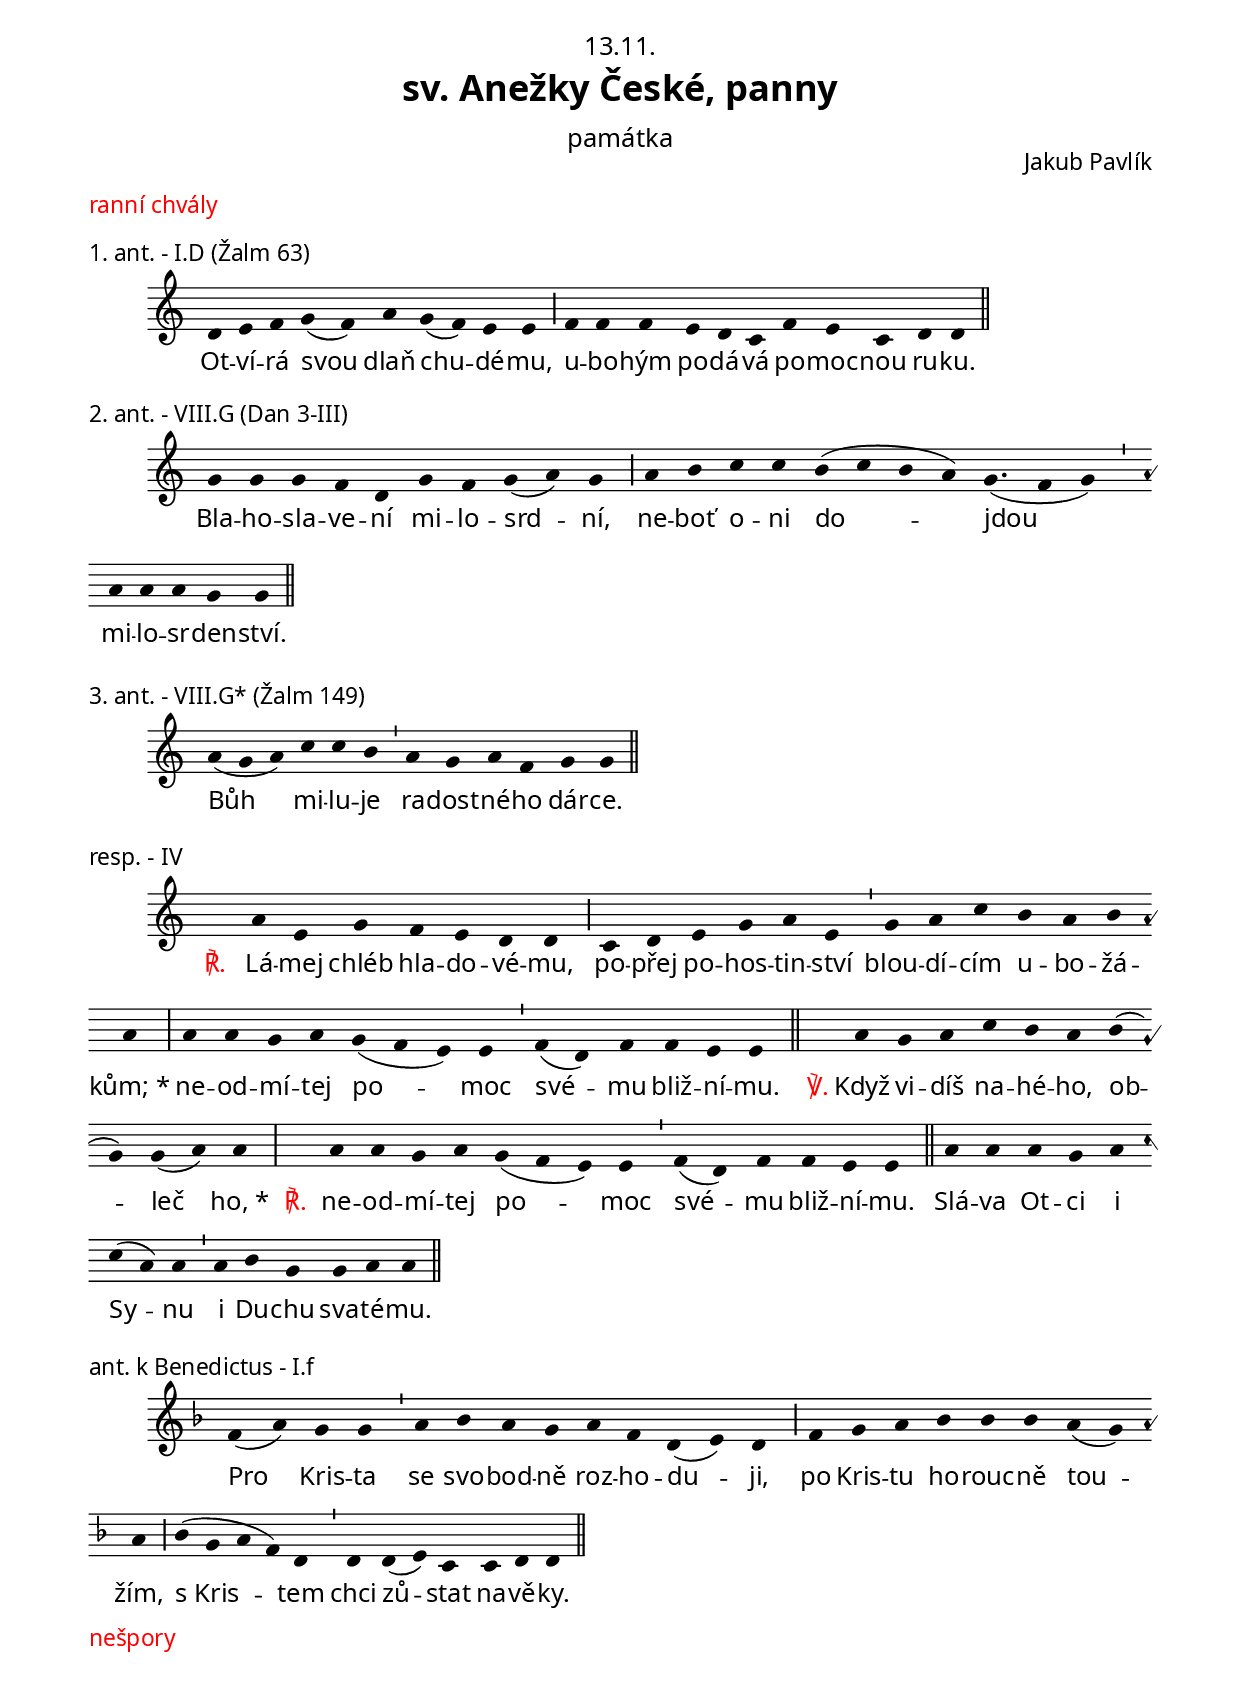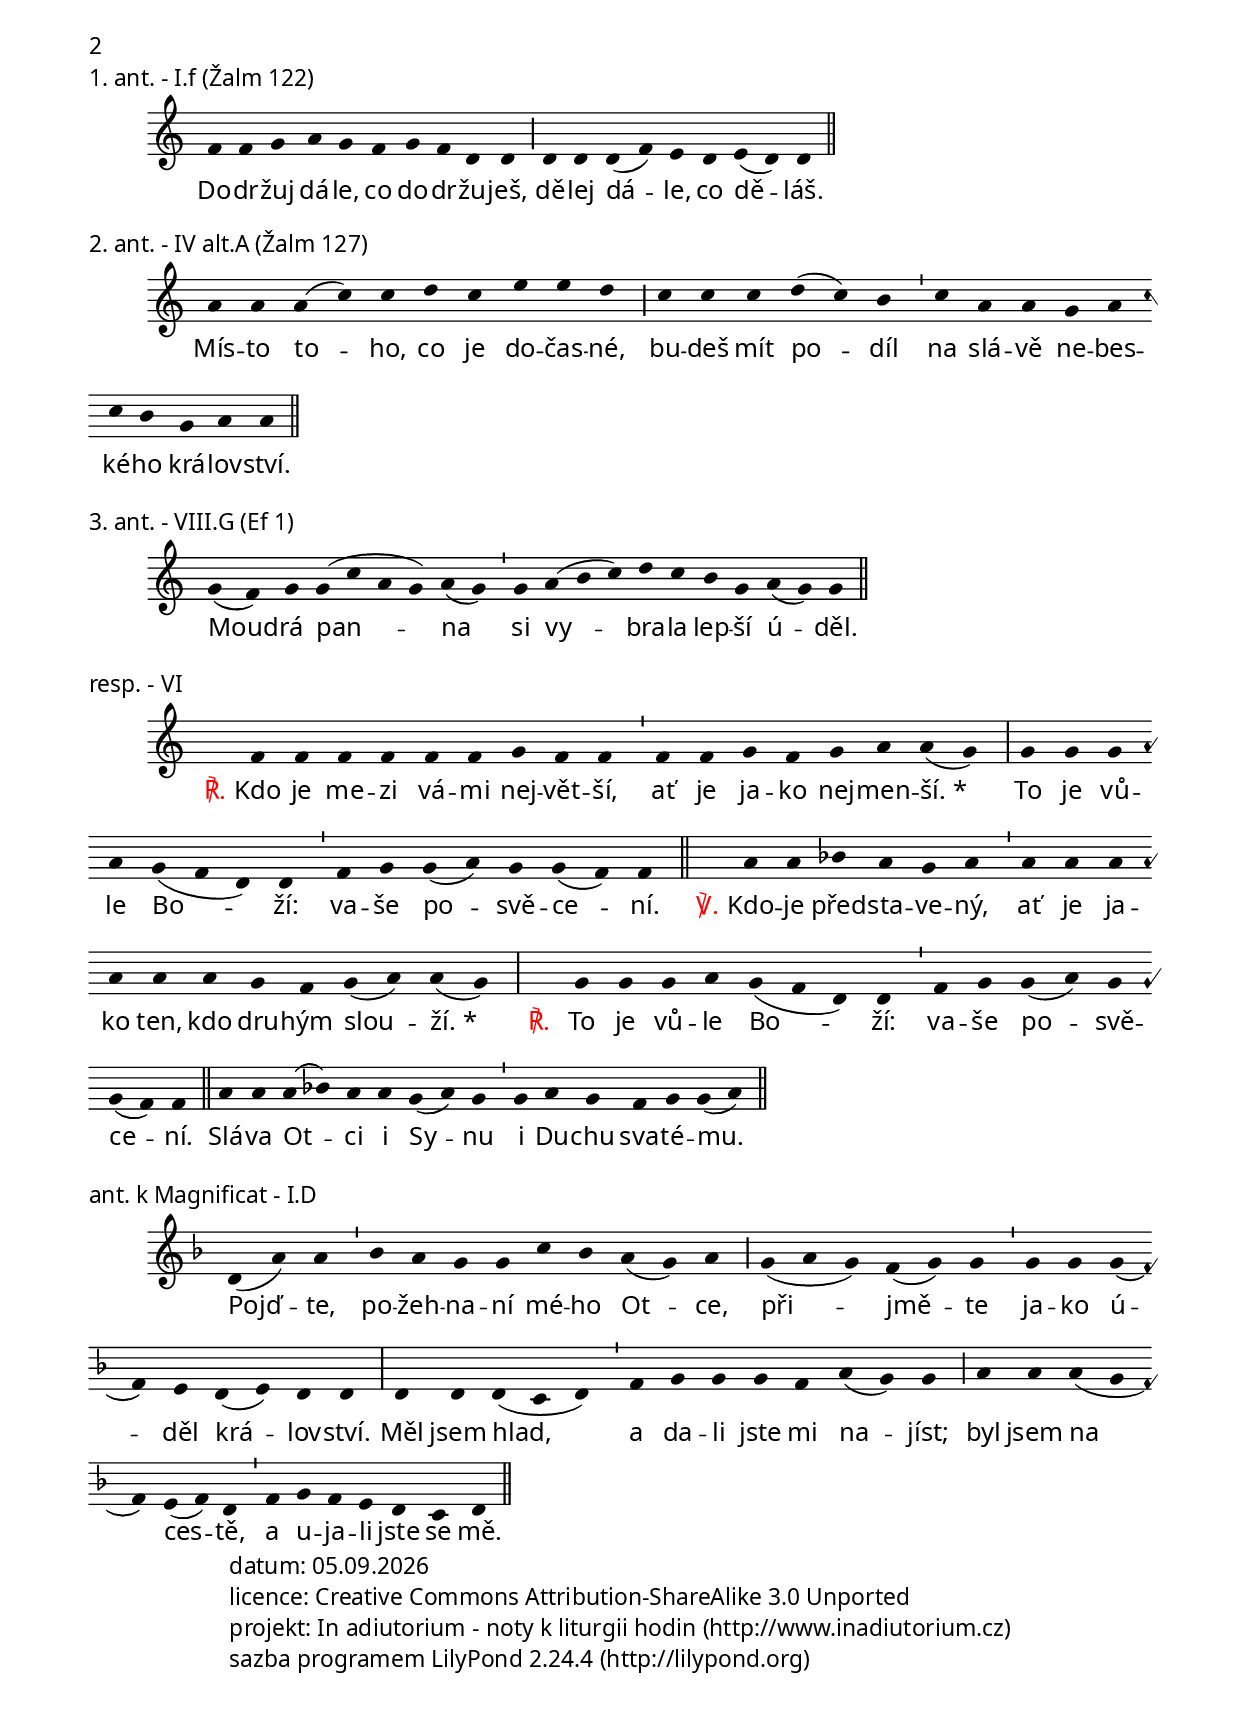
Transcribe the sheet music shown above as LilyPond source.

\version "2.16.0"

\include "../spolecne.ly"
\include "../dilyresponsorii.ly"

\header {
  title = \markup\titleSvatek
            "sv. Anežky České, panny"
            památka
            13.11.
  composer = "Jakub Pavlík"
}

\markup {\nadpisHodinka {"ranní chvály"}}

\score {
  \relative c' {
    \choralniRezim
    d4 e f g( f) a g( f) e e \barMaior
    f f f e d c f e c d d \barFinalis
  }
  \addlyrics {
    Ot -- ví -- rá svou dlaň chu -- dé -- mu,
    u -- bo -- hým po -- dá -- vá po -- moc -- nou ru -- ku.
  }
  \header {
    quid = "1. ant."
    modus = "I"
    differentia = "D" 
    psalmus = "Žalm 63"
    id = "rch-a1"
    piece = \markup {\sestavTitulek}
  }
}

\score {
  \relative c'' {
    \choralniRezim
    g4 g g f d g f g( a) g \barMaior
    a b c c b( c b a) g4.( f4 g) \barMin a a a g g \barFinalis
  }
  \addlyrics {
    Bla -- ho -- sla -- ve -- ní mi -- lo -- srd -- ní,
    ne -- boť o -- ni do -- jdou mi -- lo -- sr -- den -- ství.
  }
  \header {
    quid = "2. ant."
    modus = "VIII"
    differentia = "G" 
    psalmus = "Dan 3-III"
    id = "rch-a2"
    piece = \markup {\sestavTitulek}
  }
}

\score {
  \relative c'' {
    \choralniRezim
    a4( g a) c c b \barMin 
    a g a f g g \barFinalis
  }
  \addlyrics {
    Bůh mi -- lu -- je 
    ra -- dost -- né -- ho dár -- ce.
  }
  \header {
    quid = "3. ant."
    modus = "VIII"
    differentia = "G*" 
    psalmus = "Žalm 149"
    id = "rch-a3"
    piece = \markup {\sestavTitulek}
  }
}

\score {
  \relative c'' {
    \choralniRezim
    
    % R
    \neviditelna a
    a4 e g f e d d \barMaior
    c d e g a e \barMin g a c b a b a \barMax
    a a g a g( f e) e \barMin f( d) f f e e \barFinalis
    % V
    \neviditelna a
    a4 g a c b a b( g) g( a) a \barMax
    % R
    \neviditelna a
    a a g a g( f e) e \barMin f( d) f f e e \barFinalis
    % Slava
    a4 a a g a c( a) a \barMin a b g g a a \barFinalis
  }
  \addlyrics {
    \Response Lá -- mej chléb hla -- do -- vé -- mu,
    po -- přej po -- hos -- tin -- ství blou -- dí -- cím u -- bo -- žá -- kům;_*
    ne -- od -- mí -- tej po -- moc své -- mu bliž -- ní -- mu.
    \Verse Když vi -- díš na -- hé -- ho, ob -- leč ho,_*
    \Response ne -- od -- mí -- tej po -- moc své -- mu bliž -- ní -- mu.
    \textRespDoxologie
  }
  \header {
    quid = "resp."
    modus = "IV"
    id = "rch-resp"
    piece = \markup {\sestavTitulekResp}
  }
}

\score {
  \relative c' {
    \choralniRezim
    \key f \major
    f4( a) g g \barMin a bes a g a f d( e) d \barMaior
    f g a bes bes bes a( g) a \barMaior
    bes( g a f) d \barMin d d( e) c c d d \barFinalis
  }
  \addlyrics {
    Pro Kris -- ta se svo -- bod -- ně roz -- ho -- du -- ji,
    po Kris -- tu ho -- rouc -- ně tou -- žím,
    s_Kris -- tem chci zů -- stat na -- vě -- ky.
  }
  \header {
    quid = "ant. k Benedictus"
    modus = "I"
    differentia = "f" 
    psalmus = ""
    id = "rch-aben"
    fons = "commune panen, r.ch., 1.a., bez aleluja"
    fial = "commune/commune_panna.ly#rch-a1?-aleluja"
    piece = \markup {\sestavTitulekBezZalmu}
  }
}

\markup {\nadpisHodinka {"nešpory"}}

\score {
  \relative c' {
    \choralniRezim
    f4 f g a g f g f d d \barMaior
    d d d( f) e d e( d) d \barFinalis
  }
  \addlyrics {
    Do -- dr -- žuj dá -- le, co do -- dr -- žu -- ješ,
    dě -- lej dá -- le, co dě -- láš.
  }
  \header {
    quid = "1. ant."
    modus = "I"
    differentia = "f" 
    psalmus = "Žalm 122"
    id = "ne-a1"
    piece = \markup {\sestavTitulek}
  }
}

\score {
  \relative c'' {
    \choralniRezim
    a4 a a( c) c d c e e d \barMaior
    c c c d( c) b \barMin
    c a a g a c b g a a \barFinalis
  }
  \addlyrics {
    Mís -- to to -- ho, co je do -- čas -- né,
    bu -- deš mít po -- díl
    na slá -- vě ne -- bes -- ké -- ho krá -- lov -- ství.
  }
  \header {
    quid = "2. ant."
    modus = "IV alt"
    differentia = "A" 
    psalmus = "Žalm 127"
    id = "ne-a2"
    piece = \markup {\sestavTitulek}
  }
}

\score {
  \relative c'' {
    \choralniRezim
    g4( f) g g( c a g) a( g) \barMin
    g a( b c) d c b g a( g) g \barFinalis
  }
  \addlyrics {
    Moud -- rá pan -- na 
    si vy -- bra -- la lep -- ší ú -- děl.
  }
  \header {
    quid = "3. ant."
    modus = "VIII"
    differentia = "G" 
    psalmus = "Ef 1"
    id = "ne-a3"
    piece = \markup {\sestavTitulek}
  }
}

\score {
  \relative c' {
    \choralniRezim
    
    % R
    \neviditelna f
    f4 f f f f f g f f  \barMin
    f f g f g a a( g) \barMax
    g g g a g( f d) d \barMin f g g( a) g g( f) f \barFinalis
    % V
    \neviditelna a
    a a bes a g a \barMin
    a a a a a a g f g( a) a( g) \barMax
    % R
    \neviditelna a
    g g g a g( f d) d \barMin f g g( a) g g( f) f \barFinalis
    % Slava
    \respVIdoxologie \barFinalis
  }
  \addlyrics {
    \Response Kdo je me -- zi vá -- mi nej -- vět -- ší,
    ať je ja -- ko nej -- men -- ší._*
    To je vů -- le Bo -- ží: va -- še po -- svě -- ce -- ní.
    \Verse Kdo -- je před -- sta -- ve -- ný,
    ať je ja -- ko ten, kdo dru -- hým slou -- ží._*
    \Response To je vů -- le Bo -- ží: va -- še po -- svě -- ce -- ní.
    \textRespDoxologie
  }
  \header {
    quid = "resp."
    modus = "VI"
    id = "ne-resp"
    piece = \markup {\sestavTitulekResp}
  }
}

\score {
  \relative c' {
    \key f \major
    \choralniRezim
    d4( a') a \barMin bes a g g c bes a( g) a \barMaior
    g( a g) f( g) g \barMin g g g( f) e d( e) d d \barMax
    
    d4 d d( c d) \barMin f g g g f a( g) g \barMaior
    a a a( g f) e( f) d \barMin f g f e d c d \barFinalis
  }
  \addlyrics {
    Pojď -- te, po -- žeh -- na -- ní mé -- ho Ot -- ce,
    při -- jmě -- te ja -- ko ú -- děl krá -- lov -- ství.
    
    Měl jsem hlad, a da -- li jste mi na -- jíst;
    byl jsem na ces -- tě, a u -- ja -- li jste se mě.
  }
  \header {
    quid = "ant. k Magnificat"
    modus = "I"
    differentia = "D" 
    psalmus = ""
    id = "ne-amag"
    piece = \markup {\sestavTitulekBezZalmu}
  }
}